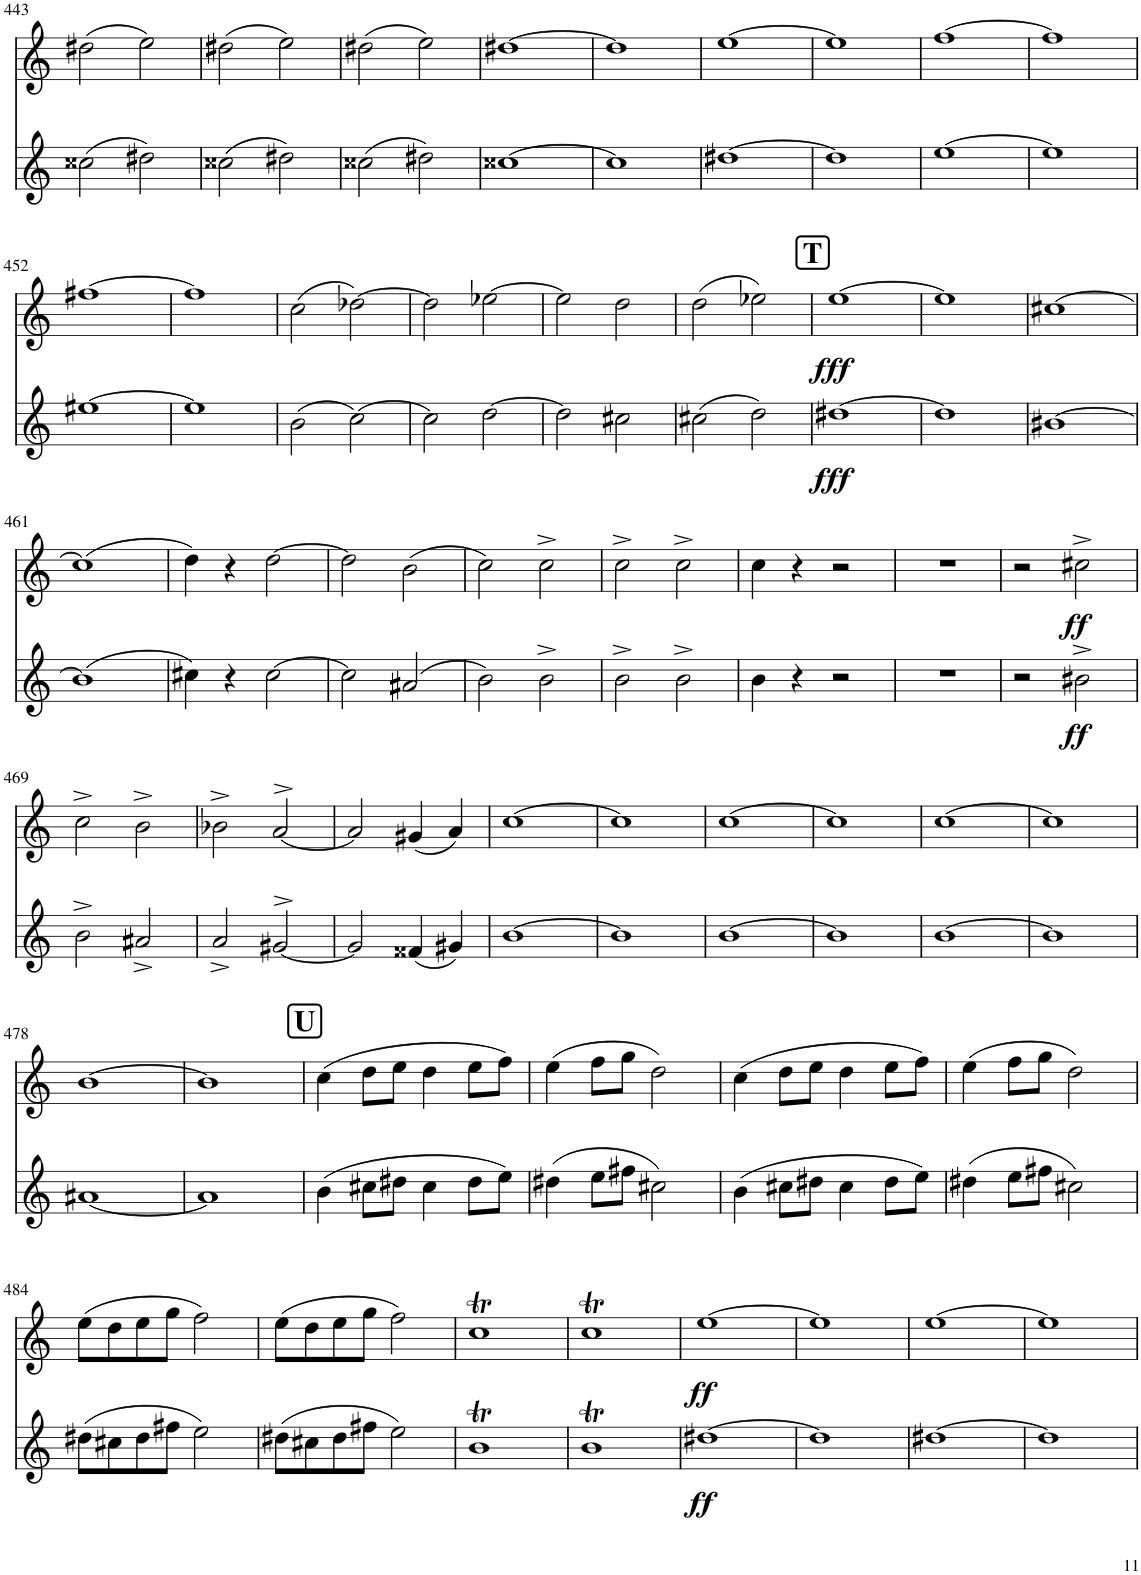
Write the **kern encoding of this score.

**kern	**dynam	**kern	**dynam
*part2	*part2	*part1	*part1
*staff2	*staff2	*staff1	*staff1
*I"Bb Cl II	*	*I"A Cl II	*
*I'Cl	*	*I'Cl	*
!!LO:PB:g=z
*clefG2	*	*clefG2	*
*Trd1c2	*	*Trd2c3	*
*k[]	*	*k[]	*
*M4/4	*	*M4/4	*
*met(c)	*	*met(c)	*
=443	=443	=443	=443
(2cc##X\	.	(2dd#X\	.
2dd#X\)	.	2ee\)	.
=444	=444	=444	=444
(2cc##X\	.	(2dd#X\	.
2dd#X\)	.	2ee\)	.
=445	=445	=445	=445
(2cc##X\	.	(2dd#X\	.
2dd#X\)	.	2ee\)	.
=446	=446	=446	=446
[1cc##X	.	[1dd#X	.
=447	=447	=447	=447
1cc##]	.	1dd#]	.
=448	=448	=448	=448
[1dd#X	.	[1ee	.
=449	=449	=449	=449
1dd#]	.	1ee]	.
=450	=450	=450	=450
[1ee	.	[1ff	.
=451	=451	=451	=451
1ee]	.	1ff]	.
!!LO:LB:g=z
=452	=452	=452	=452
[1ee#X	.	[1ff#X	.
=453	=453	=453	=453
1ee#]	.	1ff#]	.
=454	=454	=454	=454
(2b\	.	(2cc\	.
[2cc\)	.	[2dd-X\)	.
=455	=455	=455	=455
2cc\]	.	2dd-\]	.
[2dd\	.	[2ee-X\	.
=456	=456	=456	=456
2dd\]	.	2ee-\]	.
2cc#X\	.	2dd\	.
=457	=457	=457	=457
(2cc#X\	.	(2dd\	.
2dd\)	.	2ee-X\)	.
=458	=458	=458	=458
!	!LO:DY:b	!	!LO:DY:b
[1dd#X	fff	[1ee	fff
=459	=459	=459	=459
1dd#]	.	1ee]	.
=460	=460	=460	=460
[1b#X	.	[1cc#X	.
!!LO:LB:g=z
=461	=461	=461	=461
(1b#]	.	(1cc#]	.
=462	=462	=462	=462
4cc#X\)	.	4dd\)	.
4r	.	4r	.
[2cc#\	.	[2dd\	.
=463	=463	=463	=463
2cc#\]	.	2dd\]	.
(2a#X/	.	(2b\	.
=464	=464	=464	=464
2b\)	.	2cc\)	.
2b^\	.	2cc^\	.
=465	=465	=465	=465
2b^\	.	2cc^\	.
2b^\	.	2cc^\	.
=466	=466	=466	=466
4b\	.	4cc\	.
4r	.	4r	.
2r	.	2r	.
=467	=467	=467	=467
1r	.	1r	.
=468	=468	=468	=468
2r	.	2r	.
!	!LO:DY:b	!	!LO:DY:b
2b#X^\	ff	2cc#X^\	ff
!!LO:LB:g=z
=469	=469	=469	=469
2b^\	.	2cc^\	.
2a#X^/	.	2b^\	.
=470	=470	=470	=470
2a^/	.	2b-X^\	.
[2g#X^>/	.	[2a^>/	.
=471	=471	=471	=471
2g#/]	.	2a/]	.
(4f##X/	.	(4g#X/	.
4g#X/)	.	4a/)	.
=472	=472	=472	=472
[1b	.	[1cc	.
=473	=473	=473	=473
1b]	.	1cc]	.
=474	=474	=474	=474
[1b	.	[1cc	.
=475	=475	=475	=475
1b]	.	1cc]	.
=476	=476	=476	=476
[1b	.	[1cc	.
=477	=477	=477	=477
1b]	.	1cc]	.
!!LO:LB:g=z
=478	=478	=478	=478
[1a#X	.	[1b	.
=479	=479	=479	=479
1a#]	.	1b]	.
=480	=480	=480	=480
(4b\	.	(4cc\	.
8cc#X\L	.	8dd\L	.
8dd#X\J	.	8ee\J	.
4cc#\	.	4dd\	.
8dd#\L	.	8ee\L	.
8ee\J)	.	8ff\J)	.
=481	=481	=481	=481
(4dd#X\	.	(4ee\	.
8ee\L	.	8ff\L	.
8ff#X\J	.	8gg\J	.
2cc#X\)	.	2dd\)	.
=482	=482	=482	=482
(4b\	.	(4cc\	.
8cc#X\L	.	8dd\L	.
8dd#X\J	.	8ee\J	.
4cc#\	.	4dd\	.
8dd#\L	.	8ee\L	.
8ee\J)	.	8ff\J)	.
=483	=483	=483	=483
(4dd#X\	.	(4ee\	.
8ee\L	.	8ff\L	.
8ff#X\J	.	8gg\J	.
2cc#X\)	.	2dd\)	.
!!LO:LB:g=z
=484	=484	=484	=484
(8dd#X\L	.	(8ee\L	.
8cc#X\	.	8dd\	.
8dd#\	.	8ee\	.
8ff#X\J	.	8gg\J	.
2ee\)	.	2ff\)	.
=485	=485	=485	=485
(8dd#X\L	.	(8ee\L	.
8cc#X\	.	8dd\	.
8dd#\	.	8ee\	.
8ff#X\J	.	8gg\J	.
2ee\)	.	2ff\)	.
=486	=486	=486	=486
1bt	.	1ccT	.
=487	=487	=487	=487
1bt	.	1ccT	.
=488	=488	=488	=488
!	!LO:DY:b	!	!LO:DY:b
[1dd#X	ff	[1ee	ff
=489	=489	=489	=489
1dd#]	.	1ee]	.
=490	=490	=490	=490
[1dd#X	.	[1ee	.
=491	=491	=491	=491
1dd#]	.	1ee]	.
=	=	=	=
*-	*-	*-	*-
